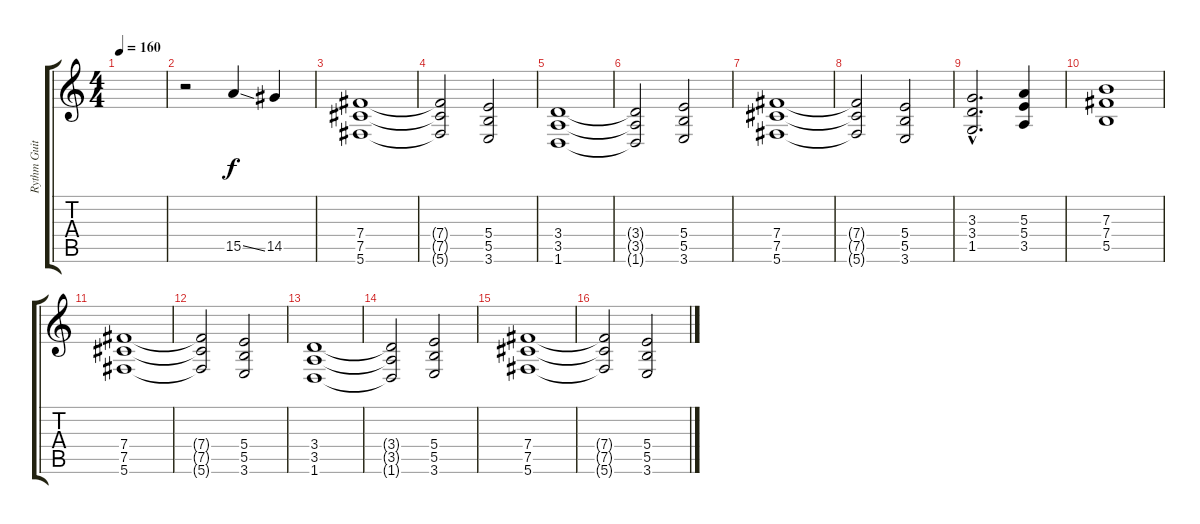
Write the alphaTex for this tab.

\track ("Rythm Guitar" "Rythm Guit") {instrument distortionguitar}
\staff {score tabs}
\tuning (Db4 Ab3 E3 B2 Gb2 Db2) {hide}
\ts (4 4)
\tempo 160
\clef g2
\ks c
|
r.2 15.5{ss}.4 14.5.4 |
(7.4 7.5 5.6).1 |
(7.4{t} 7.5{t} 5.6{t}).2 (5.4 5.5 3.6).2 |
(3.4 3.5 1.6).1 |
(3.4{t} 3.5{t} 1.6{t}).2 (5.4 5.5 3.6).2 |
(7.4 7.5 5.6).1 |
(7.4{t} 7.5{t} 5.6{t}).2 (5.4 5.5 3.6).2 |
(3.3{hac} 3.4{hac} 1.5{hac}).2{d} (5.3 5.4 3.5).4 |
(7.3 7.4 5.5).1 |
(7.4 7.5 5.6).1 |
(7.4{t} 7.5{t} 5.6{t}).2 (5.4 5.5 3.6).2 |
(3.4 3.5 1.6).1 |
(3.4{t} 3.5{t} 1.6{t}).2 (5.4 5.5 3.6).2 |
(7.4 7.5 5.6).1 |
(7.4{t} 7.5{t} 5.6{t}).2 (5.4 5.5 3.6).2
